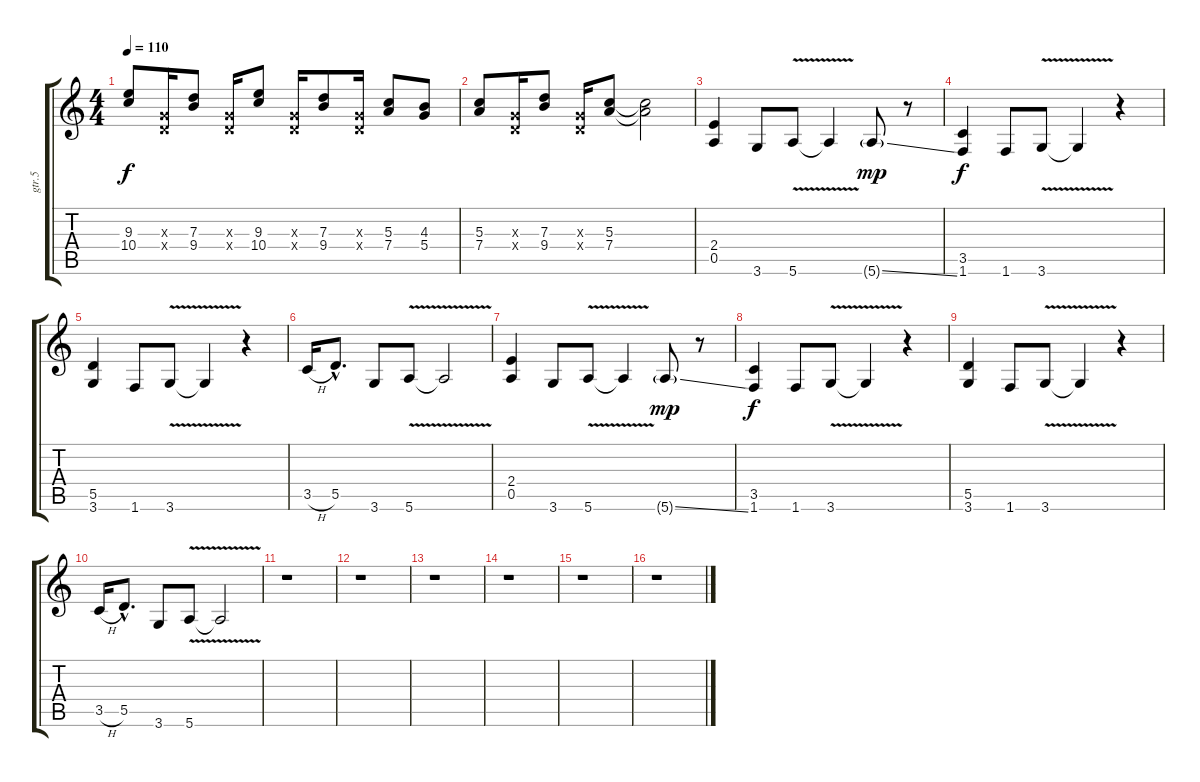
\track ("gtr.5" "gtr.5") {instrument overdrivenguitar}
\staff {score tabs}
\tuning (E4 B3 G3 D3 A2 E2) {hide}
\ts (4 4)
\tempo 110
\clef g2
\ks c
(9.3 10.4).8{dy f} (0.3{x} 0.4{x}).16 (7.3 9.4).8 (0.3{x} 0.4{x}).16 (9.3 10.4).8 (0.3{x} 0.4{x}).16 (7.3 9.4).8 (0.3{x} 0.4{x}).16 (5.3 7.4).8 (4.3 5.4).8 |
(5.3 7.4).8 (0.3{x} 0.4{x}).16 (7.3 9.4).8 (0.3{x} 0.4{x}).16 (5.3 7.4).8 (5.3{t} 7.4{t}).2 |
(2.4 0.5).4 3.6.8 5.6{v}.8 5.6{t}.4 5.6{ss g}.8{dy mp} r.8 |
(3.5 1.6).4{dy f} 1.6.8 3.6{v}.8 3.6{t}.4 r.4 |
(5.5 3.6).4 1.6.8 3.6{v}.8 3.6{t}.4 r.4 |
3.5{h}.16 5.5{hac}.8{d} 3.6.8 5.6{v}.8 5.6{t}.2 |
(2.4 0.5).4 3.6.8 5.6{v}.8 5.6{t}.4 5.6{ss g}.8{dy mp} r.8 |
(3.5 1.6).4{dy f} 1.6.8 3.6{v}.8 3.6{t}.4 r.4 |
(5.5 3.6).4 1.6.8 3.6{v}.8 3.6{t}.4 r.4 |
3.5{h}.16 5.5{hac}.8{d} 3.6.8 5.6{v}.8 5.6{t}.2 |
r.1 |
r.1 |
r.1 |
r.1 |
r.1 |
r.1
